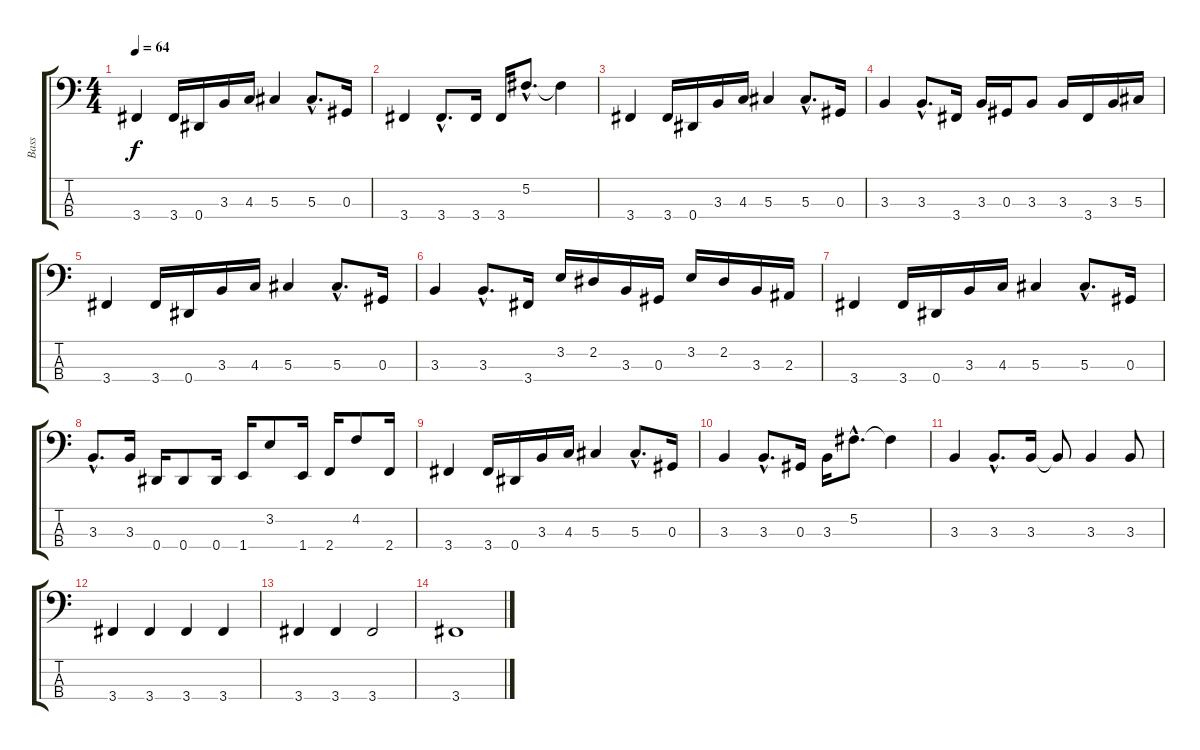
\track ("Bass" "Bass") {instrument electricbassfinger}
\staff {score tabs}
\tuning (Gb2 Db2 Ab1 Eb1) {hide}
\ts (4 4)
\tempo 64
\clef f4
\ks c
3.4.4{dy f} 3.4.16 0.4.16 3.3.16 4.3.16 5.3.4 5.3{hac}.8{d} 0.3.16 |
3.4.4 3.4{hac}.8{d} 3.4.16 3.4.16 5.2{hac}.8{d} 5.2{t}.4 |
3.4.4 3.4.16 0.4.16 3.3.16 4.3.16 5.3.4 5.3{hac}.8{d} 0.3.16 |
3.3.4 3.3{hac}.8{d} 3.4.16 3.3.16 0.3.16 3.3.8 3.3.16 3.4.16 3.3.16 5.3.16 |
3.4.4 3.4.16 0.4.16 3.3.16 4.3.16 5.3.4 5.3{hac}.8{d} 0.3.16 |
3.3.4 3.3{hac}.8{d} 3.4.16 3.2.16 2.2.16 3.3.16 0.3.16 3.2.16 2.2.16 3.3.16 2.3.16 |
3.4.4 3.4.16 0.4.16 3.3.16 4.3.16 5.3.4 5.3{hac}.8{d} 0.3.16 |
3.3{hac}.8{d} 3.3.16 0.4.16 0.4.8 0.4.16 1.4.16 3.2.8 1.4.16 2.4.16 4.2.8 2.4.16 |
3.4.4 3.4.16 0.4.16 3.3.16 4.3.16 5.3.4 5.3{hac}.8{d} 0.3.16 |
3.3.4 3.3{hac}.8{d} 0.3.16 3.3.16 5.2{hac}.8{d} 5.2{t}.4 |
3.3.4 3.3{hac}.8{d} 3.3.16 3.3{t}.8 3.3.4 3.3.8 |
3.4.4 3.4.4 3.4.4 3.4.4 |
3.4.4 3.4.4 3.4.2 |
3.4.1
